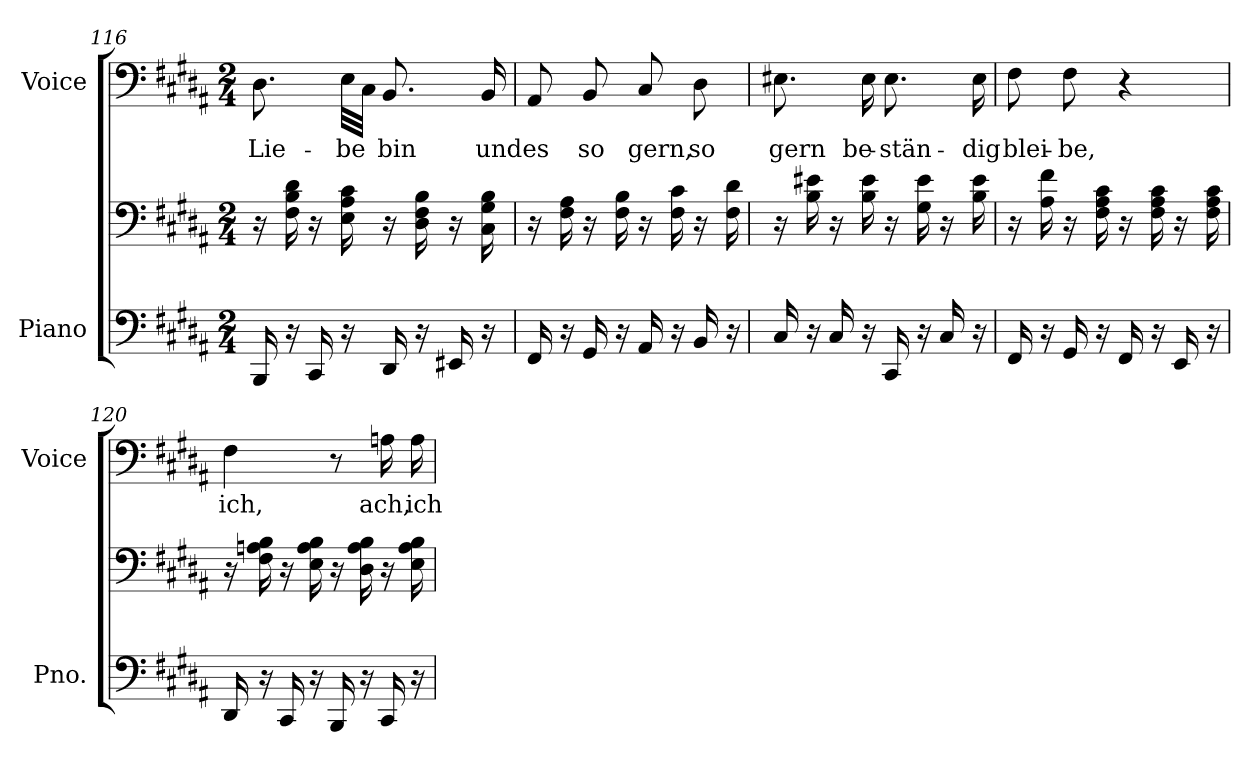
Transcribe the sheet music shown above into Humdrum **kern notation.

**kern	**kern	**kern	**text
*part2	*part2	*part1	*part1
*staff3	*staff2	*staff1	*staff1
*I"Piano	*	*I"Voice	*
*I'Pno.	*	*I'Voice	*
*clefF4	*clefF4	*clefF4	*
*k[f#c#g#d#a#]	*k[f#c#g#d#a#]	*k[f#c#g#d#a#]	*
*B:	*B:	*B:	*
*M2/4	*M2/4	*M2/4	*
=116	=116	=116	=116
!	!	!	!LO:LY:b:color=#000000
16BBBi/	16r	8.D#i\	Lie-
16r	16F#i\ 16Bi 16d#i	.	.
16CC#i/	16r	.	.
!	!	!	!LO:LY:b:color=#000000
16r	16Ei\ 16A#i 16c#i	32Ei\LLL	-be
.	.	32C#i\JJJ	.
!	!	!	!LO:LY:b:color=#000000
16DD#i/	16r	8.BBi/	bin
16r	16D#i\ 16F#i 16Bi	.	.
16EE#Xi/	16r	.	.
!	!	!	!LO:LY:b:color=#000000
16r	16C#i\ 16G#i 16Bi	16BBi/	und
!!LO:LB:g=z
=117	=117	=117	=117
!	!	!	!LO:LY:b:color=#000000
16FF#i/	16r	8AA#i/	es
16r	16F#i\ 16A#i	.	.
!	!	!	!LO:LY:b:color=#000000
16GG#i/	16r	8BBi/	so
16r	16F#i\ 16Bi	.	.
!	!	!	!LO:LY:b:color=#000000
16AA#i/	16r	8C#i/	gern,
16r	16F#i\ 16c#i	.	.
!	!	!	!LO:LY:b:color=#000000
16BBi/	16r	8D#i\	so
16r	16F#i\ 16d#i	.	.
=118	=118	=118	=118
!	!	!	!LO:LY:b:color=#000000
16C#i/	16r	8.E#Xi\	gern
16r	16Bi\ 16e#Xi	.	.
16C#i/	16r	.	.
!	!	!	!LO:LY:b:color=#000000
16r	16Bi\ 16e#i	16E#i\	be-
!	!	!	!LO:LY:b:color=#000000
16CC#i/	16r	8.E#i\	-stän-
16r	16G#i\ 16e#i	.	.
16C#i/	16r	.	.
!	!	!	!LO:LY:b:color=#000000
16r	16Bi\ 16e#i	16E#i\	-dig
=119	=119	=119	=119
!	!	!	!LO:LY:b:color=#000000
16FF#i/	16r	8F#i\	blei-
16r	16A#i\ 16f#i	.	.
!	!	!	!LO:LY:b:color=#000000
16GG#i/	16r	8F#i\	-be,
16r	16F#i\ 16A#i 16c#i	.	.
16FF#i/	16r	4r	.
16r	16F#i\ 16A#i 16c#i	.	.
16EEi/	16r	.	.
16r	16F#i\ 16A#i 16c#i	.	.
=120	=120	=120	=120
!	!	!	!LO:LY:b:color=#000000
16DD#i/	16r	4F#i\	ich,
16r	16F#i\ 16Ani 16Bi	.	.
16CC#i/	16r	.	.
16r	16Ei\ 16Ai 16Bi	.	.
16BBBi/	16r	8r	.
16r	16D#i\ 16Ai 16Bi	.	.
!	!	!	!LO:LY:b:color=#000000
16CC#i/	16r	16Ani\	ach,
!	!	!	!LO:LY:b:color=#000000
16r	16Ei\ 16Ai 16Bi	16Ai\	ich
=	=	=	=
*-	*-	*-	*-
